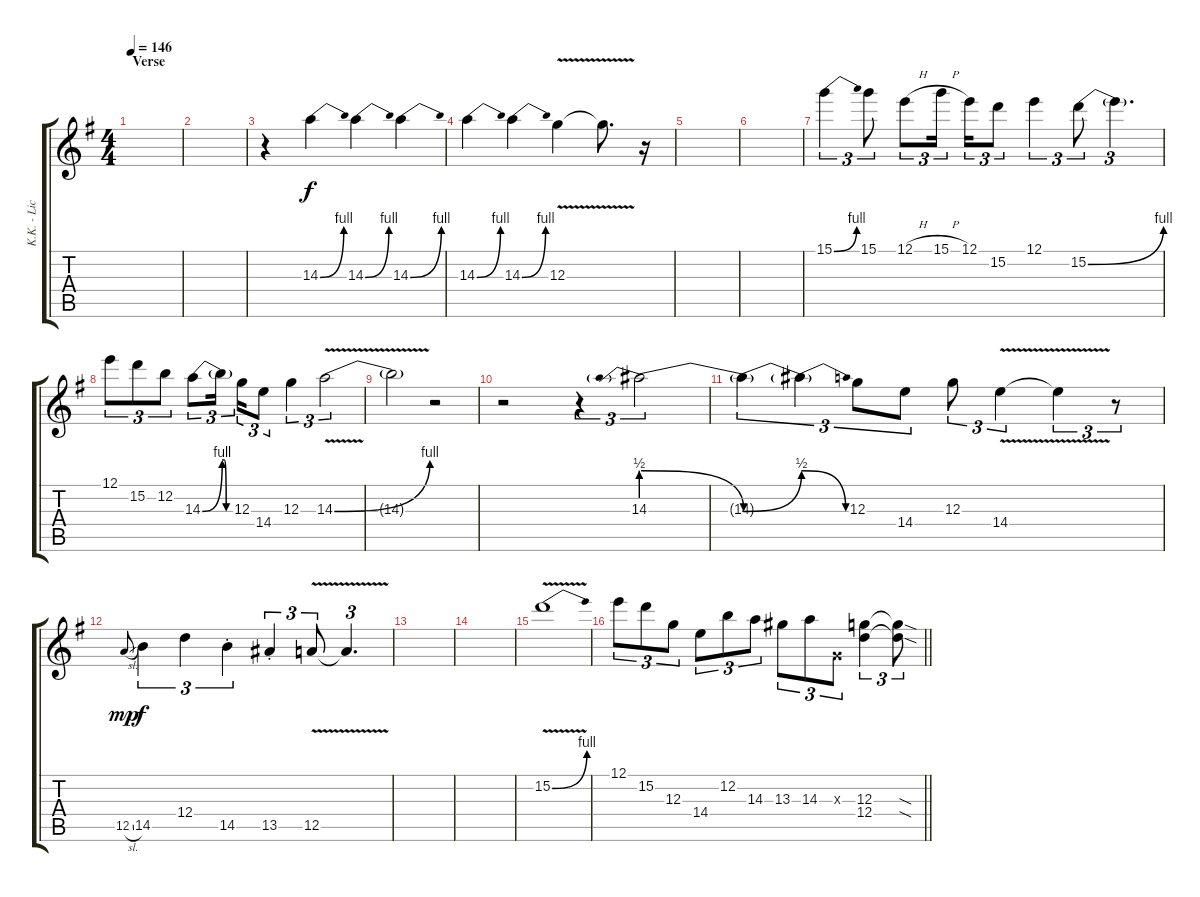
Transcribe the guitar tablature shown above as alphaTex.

\track ("K.K. - Licks" "K.K. - Lic") {instrument distortionguitar}
\staff {score tabs}
\tuning (E4 B3 G3 D3 A2 E2) {hide}
\ts (4 4)
\section ("" "Verse")
\tempo 146
\clef g2
\ks eminor
|
|
r.4 14.3{be (bend 0 0 60 4)}.4 14.3{be (bend 0 0 60 4)}.4 14.3{be (bend 0 0 60 4)}.4 |
14.3{be (bend 0 0 60 4)}.4 14.3{be (bend 0 0 60 4)}.4 12.3{v}.4 12.3{t}.8{d} r.16 |
|
|
15.1{be (bend 0 0 60 4)}.4{tu (3 2)} 15.1.8{tu (3 2)} 12.1{h}.8{tu (3 2)} 15.1{h}.16{tu (3 2) beam splitsecondary} 12.1.16{tu (3 2)} 15.2.8{tu (3 2)} 12.1.4{tu (3 2)} 15.2{be (bend 0 0 60 4)}.8{tu (3 2)} 15.2{t}.4{d tu (3 2)} |
12.1.8{tu (3 2)} 15.2.8{tu (3 2)} 12.2.8{tu (3 2)} 14.3{be (bend 0 0 60 4)}.8{tu (3 2)} 14.3{be (custom 0 4 15 4 30 0 60 0) t}.16{tu (3 2) beam splitsecondary} 12.3.16{tu (3 2)} 14.4.8{tu (3 2)} 12.3.4{tu (3 2)} 14.3{be (bend 0 0 60 4) v}.2{tu (3 2)} |
14.3{t}.2 r.2 |
r.2 r.4{tu (3 2)} 14.3{be (prebendrelease 0 2 60 0)}.2{tu (3 2)} |
14.3{be (bend 0 0 60 2) t}.4{tu (3 2)} 14.3{be (release 0 2 60 0) t}.4{tu (3 2)} 12.3.8{tu (3 2)} 14.4.8{tu (3 2)} 12.3.8{tu (3 2)} 14.4{v}.4{tu (3 2)} 14.4{t}.4{tu (3 2)} r.8{tu (3 2)} |
12.5{sl}.8{gr onbeat dy mp} 14.5.4{tu (3 2) dy f} 12.4.4{tu (3 2)} 14.5{st}.4{tu (3 2)} 13.5{st}.4{tu (3 2)} 12.5{v}.8{tu (3 2)} 12.5{t}.4{d tu (3 2)} |
|
|
15.2{be (bend 0 0 60 4) v}.1 |
\barLineRight lightlight
12.1.8{tu (3 2)} 15.2.8{tu (3 2)} 12.3.8{tu (3 2)} 14.4.8{tu (3 2)} 12.2.8{tu (3 2)} 14.3.8{tu (3 2)} 13.3.8{tu (3 2)} 14.3.8{tu (3 2)} 0.3{x}.8{tu (3 2)} (12.3 12.4).4{tu (3 2)} (12.3{sod t} 12.4{sod t}).8{tu (3 2)}
